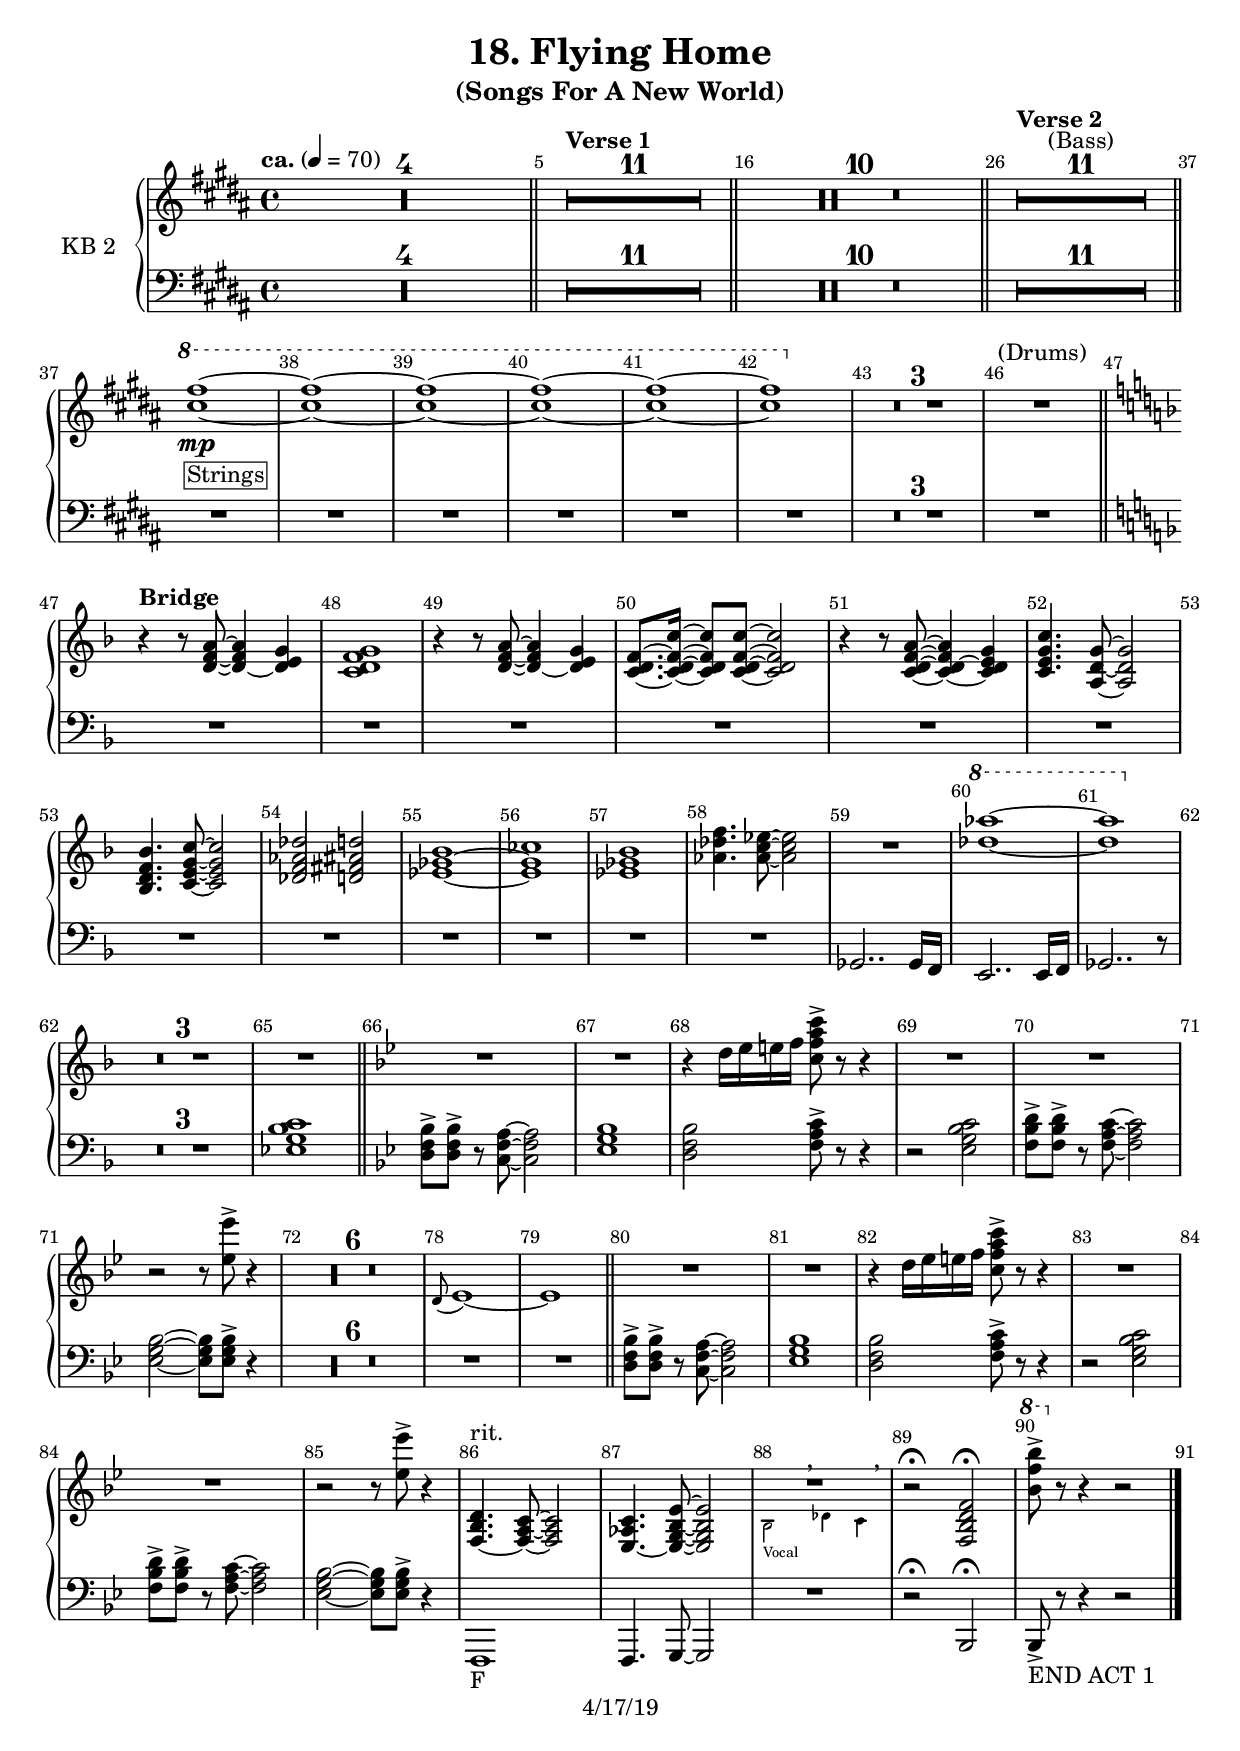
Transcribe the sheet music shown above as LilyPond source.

\version "2.18.2"

\header {
  title = "18. Flying Home"
  subtitle = "(Songs For A New World)"
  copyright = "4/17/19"
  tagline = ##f
}

global = {
  \key b \major
  \time 4/4
  \tempo "ca." 4 = 70
  \compressFullBarRests
  \override Score.BarNumber.break-visibility = ##(#t #t #t)
}

right = \relative c'' {
  \global
  R1*4 \bar "||" \tempo "Verse 1" R1*11 \bar "||" R1*10 \bar "||" \tempo "Verse 2" R1*11^"(Bass)" \bar "||" \break %1-36
  \ottava #1 <cis' fis>1\mp_\markup { \box "Strings" } ~ <cis fis> ~ <cis fis> ~ <cis fis> ~ <cis fis> ~ <cis fis> \ottava #0 R1*3 R1^"(Drums)" \bar "||" %37-46
  \key d \minor \tempo "Bridge" r4 r8 <d,, f a>8 ~ <d f a>4 ~ <d e g> <c d f g>1 r4 r8 <d f a>8 ~ <d f a>4 ~ <d e g> <c d f>8. ~ <c d f c'>16 ~ <c d f c'>8 <c d f c'>8 ~ <c d f c'>2 %47-50
  r4 r8 <c d f a>8 ~ <c d f a>4 ~ <c d e g> <c e g c>4. <a d g>8 ~ <a d g>2 <bes d f bes>4. <c e g c>8 ~ <c e g c>2 <des f as des>2 <d fis ais d>2 %51-54
  <es ges bes>1 ~ <es ges ces>1 <es ges bes>1 <aes des f>4. <as c es>8 ~ <as c es>2 R1 \ottava #1 <des' aes'>1 ~ <des aes'> \ottava #0 R1*4 \bar "||" %55-65
  \key bes \major R1*2 r4 d,16 es e f <c f a c>8-> r r4 R1*2 r2 r8 <es es'>-> r4 R1*6 \appoggiatura d,8 es1 ~ es \bar "||" %66-79
  R1*2 r4 d'16 es e f <c f a c>8-> r r4 R1*2 r2 r8 <es es'>-> r4 %80-85
  <f,, bes d>4.^"rit." ~ <f a c>8 ~ <f a c>2 <es as c>4. ~ <es g bes es>8 ~ <es g bes es>2 << {R1} \new CueVoice { \stemDown bes'2_"Vocal" \breathe des4 c \breathe } >> r2\fermata <f, bes d f>2\fermata \ottava #1 <bes'' f' bes>8-> \ottava #0 r8 r4 r2 \bar "|." %86-90
}

left = \relative c' {
  \global
  R1*4 R1*11 R1*10 R1*11 %1-36
  R1*10 %37-46
  \key d \minor R1*12 ges,2.. ges16 f16 e2.. e16 f16 ges2.. r8 R1*3 <es' g bes c>1 %47-65
  \key bes \major <d f bes>8-> <d f bes>-> r <c f a> ~ <c f a>2 <es g bes>1 <d f bes>2 <f a c>8-> r r4 r2 <es g bes c>2 %66-69
  <f bes d>8-> <f bes d>-> r <f a c> ~ <f a c>2 <es g bes>2 ~ <es g bes>8 <es g bes>-> r4 R1*8 %70-79
  <d f bes>8-> <d f bes>-> r <c f a> ~ <c f a>2 <es g bes>1 <d f bes>2 <f a c>8-> r r4 r2 <es g bes c>2 <f bes d>8-> <f bes d>-> r <f a c> ~ <f a c>2 <es g bes>2 ~ <es g bes>8 <es g bes>-> r4 %80-85
  f,,1_"F" f4. g8 ~ g2 R1 r2\fermata bes2\fermata bes8->_"END ACT 1" r r4 r2
}

\score {
  \new PianoStaff \with {
    instrumentName = "KB 2"
  } <<
    \new Staff = "right" \right
    \new Staff = "left" { \clef bass \left }
  >>
  \layout { }
}
